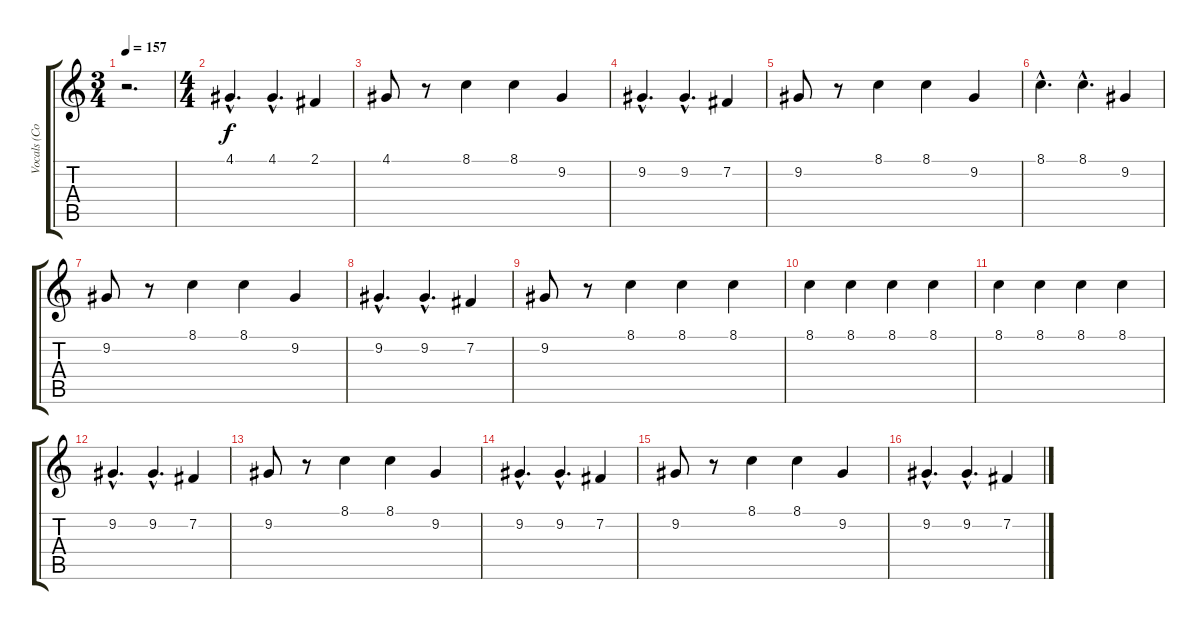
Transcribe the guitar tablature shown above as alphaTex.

\track ("Vocals (Corin)" "Vocals (Co") {instrument brightacousticpiano}
\staff {score tabs}
\tuning (E4 B3 G3 D3 A2 E2) {hide}
\ts (3 4)
\tempo 157
\clef g2
\ks c
r.2{d dy f instrument brightacousticpiano} |
\ts (4 4)
4.1{hac}.4{d} 4.1{hac}.4{d} 2.1.4 |
4.1.8 r.8 8.1.4 8.1.4 9.2.4 |
9.2{hac}.4{d} 9.2{hac}.4{d} 7.2.4 |
9.2.8 r.8 8.1.4 8.1.4 9.2.4 |
8.1{hac}.4{d} 8.1{hac}.4{d} 9.2.4 |
9.2.8 r.8 8.1.4 8.1.4 9.2.4 |
9.2{hac}.4{d} 9.2{hac}.4{d} 7.2.4 |
9.2.8 r.8 8.1.4 8.1.4 8.1.4 |
8.1.4 8.1.4 8.1.4 8.1.4 |
8.1.4 8.1.4 8.1.4 8.1.4 |
9.2{hac}.4{d} 9.2{hac}.4{d} 7.2.4 |
9.2.8 r.8 8.1.4 8.1.4 9.2.4 |
9.2{hac}.4{d} 9.2{hac}.4{d} 7.2.4 |
9.2.8 r.8 8.1.4 8.1.4 9.2.4 |
9.2{hac}.4{d} 9.2{hac}.4{d} 7.2.4
